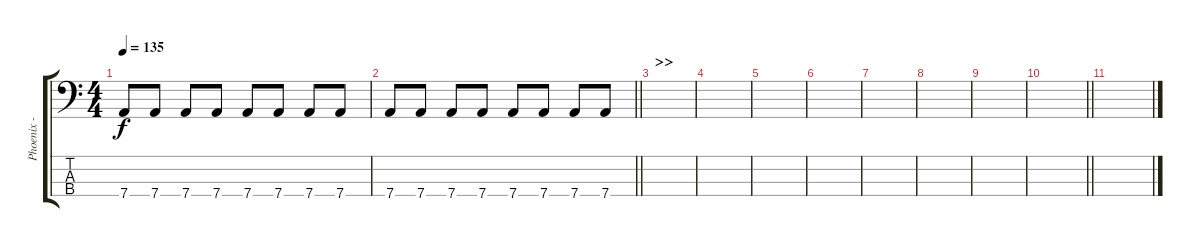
\track ("Phoenix - Bass" "Phoenix - ") {instrument electricbasspick}
\staff {score tabs}
\tuning (G2 D2 A1 D1) {hide}
\ts (4 4)
\tempo 135
\clef f4
\ks c
7.4.8{dy f} 7.4.8 7.4.8 7.4.8 7.4.8 7.4.8 7.4.8 7.4.8 |
\barLineRight lightlight
7.4.8 7.4.8 7.4.8 7.4.8 7.4.8 7.4.8 7.4.8 7.4.8 |
\section ("" ">>")
|
|
|
|
|
|
|
\barLineRight lightlight
|
\section ("" "")
